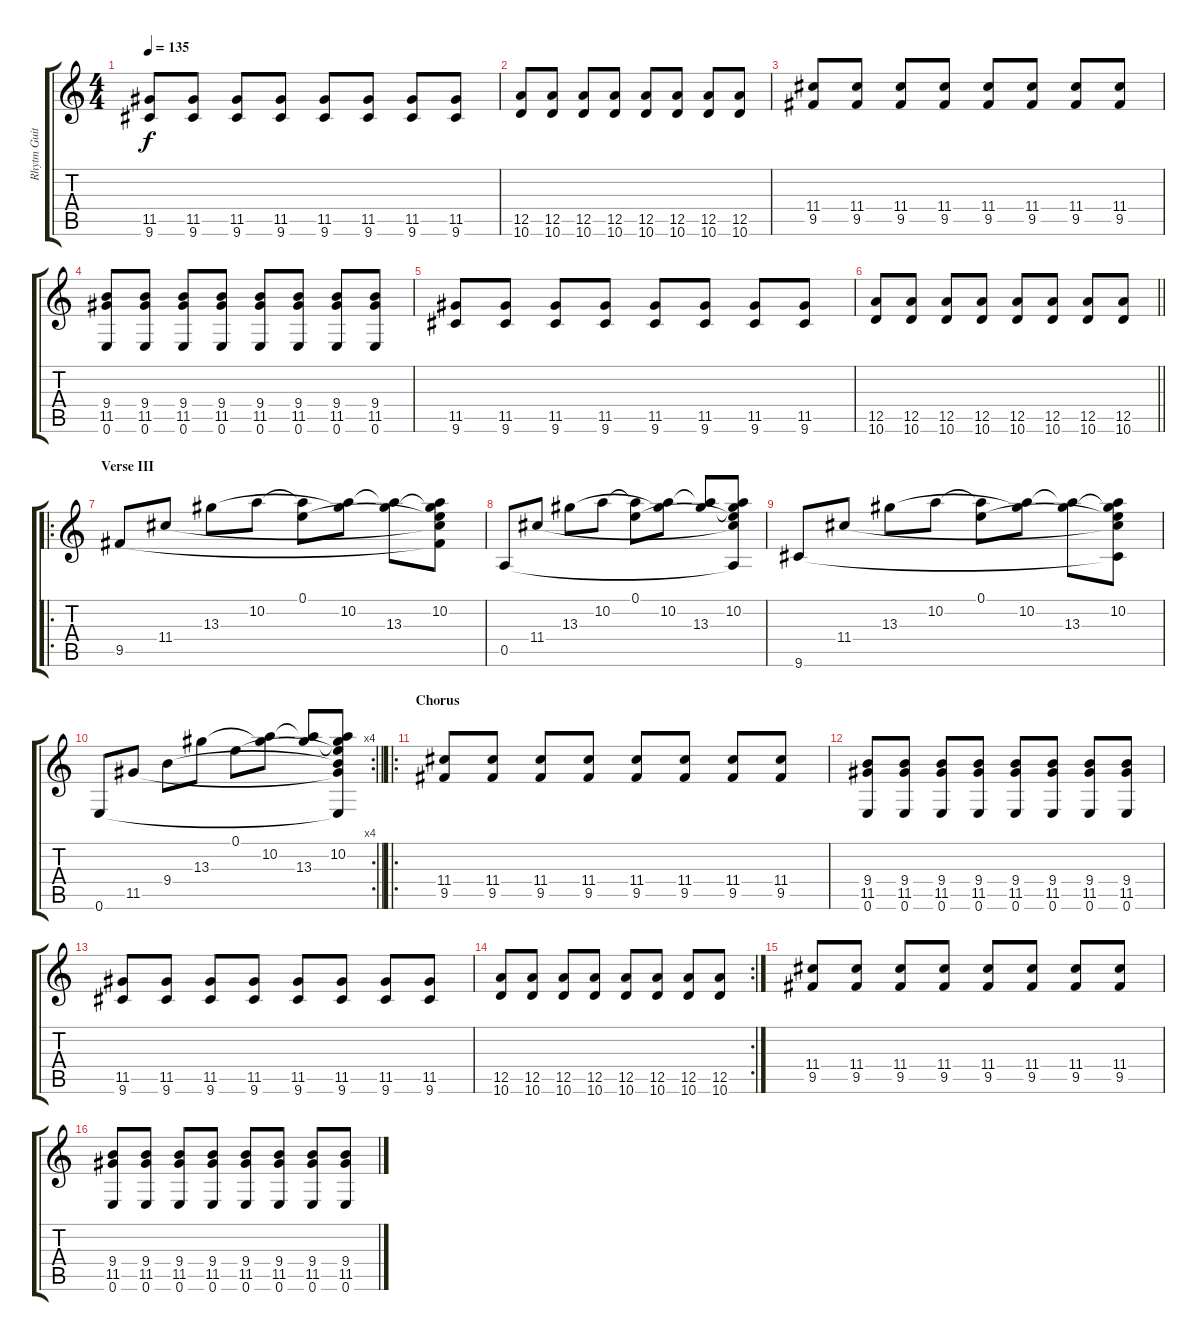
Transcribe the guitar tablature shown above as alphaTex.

\track ("Rhytm Guitar" "Rhytm Guit") {instrument acousticguitarsteel}
\staff {score tabs}
\tuning (E4 B3 G3 D3 A2 E2) {hide}
\ts (4 4)
\tempo 135
\clef g2
\ks c
(11.5 9.6).8{dy f} (11.5 9.6).8 (11.5 9.6).8 (11.5 9.6).8 (11.5 9.6).8 (11.5 9.6).8 (11.5 9.6).8 (11.5 9.6).8 |
(12.5 10.6).8 (12.5 10.6).8 (12.5 10.6).8 (12.5 10.6).8 (12.5 10.6).8 (12.5 10.6).8 (12.5 10.6).8 (12.5 10.6).8 |
(11.4 9.5).8 (11.4 9.5).8 (11.4 9.5).8 (11.4 9.5).8 (11.4 9.5).8 (11.4 9.5).8 (11.4 9.5).8 (11.4 9.5).8 |
(9.4 11.5 0.6).8 (9.4 11.5 0.6).8 (9.4 11.5 0.6).8 (9.4 11.5 0.6).8 (9.4 11.5 0.6).8 (9.4 11.5 0.6).8 (9.4 11.5 0.6).8 (9.4 11.5 0.6).8 |
(11.5 9.6).8 (11.5 9.6).8 (11.5 9.6).8 (11.5 9.6).8 (11.5 9.6).8 (11.5 9.6).8 (11.5 9.6).8 (11.5 9.6).8 |
\barLineRight lightlight
(12.5 10.6).8 (12.5 10.6).8 (12.5 10.6).8 (12.5 10.6).8 (12.5 10.6).8 (12.5 10.6).8 (12.5 10.6).8 (12.5 10.6).8 |
\ro
\section ("" "Verse III")
9.5.8{instrument acousticguitarsteel} 11.4.8 13.3.8 10.2.8 (0.1 10.2{t}).8 (10.2 13.3{t}).8 (10.2{t} 13.3).8 (0.1{t} 10.2 13.3{t} 11.4{t} 9.5{t}).8 |
0.5.8 11.4.8 13.3.8 10.2.8 (0.1 10.2{t}).8 (10.2 13.3{t}).8 (10.2{t} 13.3).8 (0.1{t} 10.2 13.3{t} 11.4{t} 0.5{t}).8 |
9.6.8 11.4.8 13.3.8 10.2.8 (0.1 10.2{t}).8 (10.2 13.3{t}).8 (10.2{t} 13.3).8 (0.1{t} 10.2 13.3{t} 11.4{t} 9.6{t}).8 |
\rc 4
\barLineRight lightlight
0.6.8 11.5.8 9.4.8 13.3.8 0.1.8 (10.2 13.3{t}).8 (10.2{t} 13.3).8 (0.1{t} 10.2 13.3{t} 9.4{t} 11.5{t} 0.6{t}).8 |
\ro
\section ("" "Chorus")
(11.4 9.5).8{instrument distortionguitar} (11.4 9.5).8 (11.4 9.5).8 (11.4 9.5).8 (11.4 9.5).8 (11.4 9.5).8 (11.4 9.5).8 (11.4 9.5).8 |
(9.4 11.5 0.6).8 (9.4 11.5 0.6).8 (9.4 11.5 0.6).8 (9.4 11.5 0.6).8 (9.4 11.5 0.6).8 (9.4 11.5 0.6).8 (9.4 11.5 0.6).8 (9.4 11.5 0.6).8 |
(11.5 9.6).8 (11.5 9.6).8 (11.5 9.6).8 (11.5 9.6).8 (11.5 9.6).8 (11.5 9.6).8 (11.5 9.6).8 (11.5 9.6).8 |
\rc 2
(12.5 10.6).8 (12.5 10.6).8 (12.5 10.6).8 (12.5 10.6).8 (12.5 10.6).8 (12.5 10.6).8 (12.5 10.6).8 (12.5 10.6).8 |
(11.4 9.5).8 (11.4 9.5).8 (11.4 9.5).8 (11.4 9.5).8 (11.4 9.5).8 (11.4 9.5).8 (11.4 9.5).8 (11.4 9.5).8 |
(9.4 11.5 0.6).8 (9.4 11.5 0.6).8 (9.4 11.5 0.6).8 (9.4 11.5 0.6).8 (9.4 11.5 0.6).8 (9.4 11.5 0.6).8 (9.4 11.5 0.6).8 (9.4 11.5 0.6).8
